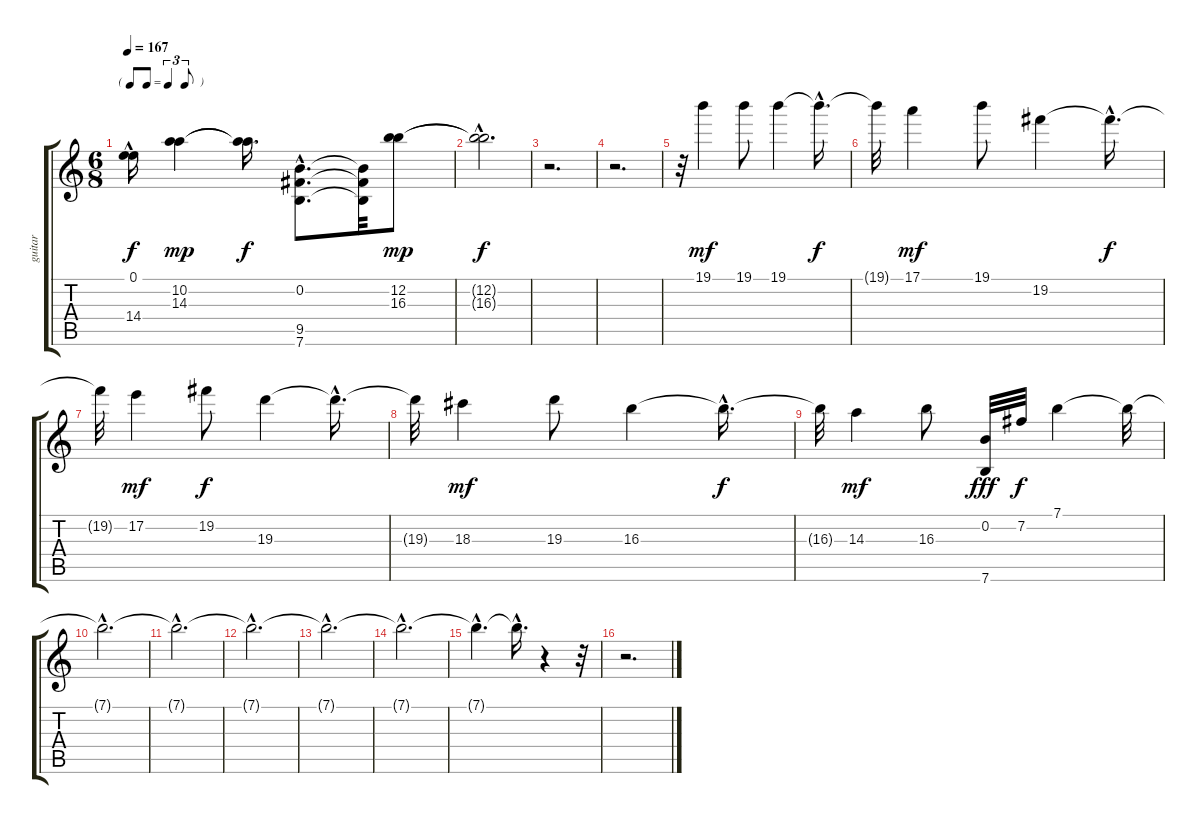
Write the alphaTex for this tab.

\track ("guitar" "guitar") {instrument distortionguitar}
\staff {score tabs}
\tuning (E4 B3 G3 D3 A2 E2) {hide}
\ts (6 8)
\tf triplet8th
\tempo 167
\clef g2
\ks c
(0.1{hac t} 14.4{hac t}).16{dy f} (10.2 14.3).4{dy mp} (10.2{t} 14.3{t}).16{d dy f} (0.2{hac} 9.5{hac} 7.6{hac}).8{d} (0.2{t} 9.5{t} 7.6{t}).32 (12.2 16.3).8{dy mp} |
(12.2{hac t} 16.3{hac t}).2{d dy f} |
r.2{d} |
r.2{d} |
r.32 19.1.4{dy mf} 19.1.8 19.1.4 19.1{hac t}.16{d dy f} |
19.1{t}.32 17.1.4{dy mf} 19.1.8 19.2.4 19.2{hac t}.16{d dy f} |
19.2{t}.32 17.2.4{dy mf} 19.2.8{dy f} 19.3.4 19.3{hac t}.16{d} |
19.3{t}.32 18.3.4{dy mf} 19.3.8 16.3.4 16.3{hac t}.16{d dy f} |
16.3{t}.32 14.3.4{dy mf} 16.3.8 (0.2 7.6).32{dy fff} 7.2.32{dy f} 7.1.4 7.1{t}.32 |
7.1{hac t}.2{d} |
7.1{hac t}.2{d} |
7.1{hac t}.2{d} |
7.1{hac t}.2{d} |
7.1{hac t}.2{d} |
7.1{hac t}.4{d} 7.1{hac t}.16{d} r.4 r.32 |
r.2{d}
